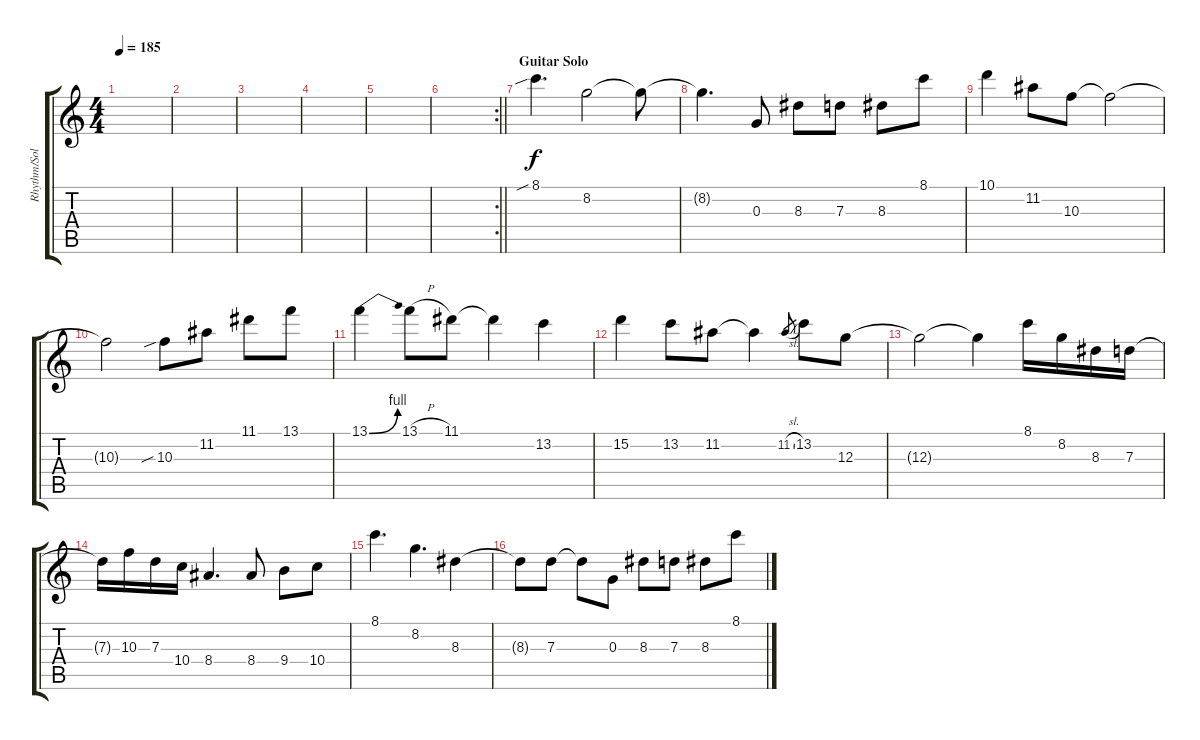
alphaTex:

\track ("Rhythm/Solo Guitar" "Rhythm/Sol") {instrument distortionguitar}
\staff {score tabs}
\tuning (E4 B3 G3 D3 A2 D2) {hide}
\ts (4 4)
\tempo 185
\clef g2
\ks c
|
|
|
|
|
\rc 2
\barLineRight lightlight
|
\section ("" "Guitar Solo")
8.1{sib}.4{d} 8.2.2 8.2{t}.8 |
8.2{t}.4{d} 0.3.8 8.3.8 7.3.8 8.3.8 8.1.8 |
10.1.4 11.2.8 10.3.8 10.3{t}.2 |
10.3{t}.2 10.3{sib}.8 11.2.8 11.1.8 13.1.8 |
13.1{be (bend 0 0 60 4)}.4 13.1{h}.8 11.1.8 11.1{t}.4 13.2.4 |
15.2.4 13.2.8 11.2.8 11.2{t}.4 11.2{sl}.8{gr} 13.2.8 12.3.8 |
12.3{t}.2 12.3{t}.4 8.1.16 8.2.16 8.3.16 7.3.16 |
7.3{t}.16 10.3.16 7.3.16 10.4.16 8.4.4{d} 8.4.8 9.4.8 10.4.8 |
8.1.4{d} 8.2.4{d} 8.3.4 |
8.3{t}.8 7.3.8 7.3{t}.8 0.3.8 8.3.8 7.3.8 8.3.8 8.1.8
